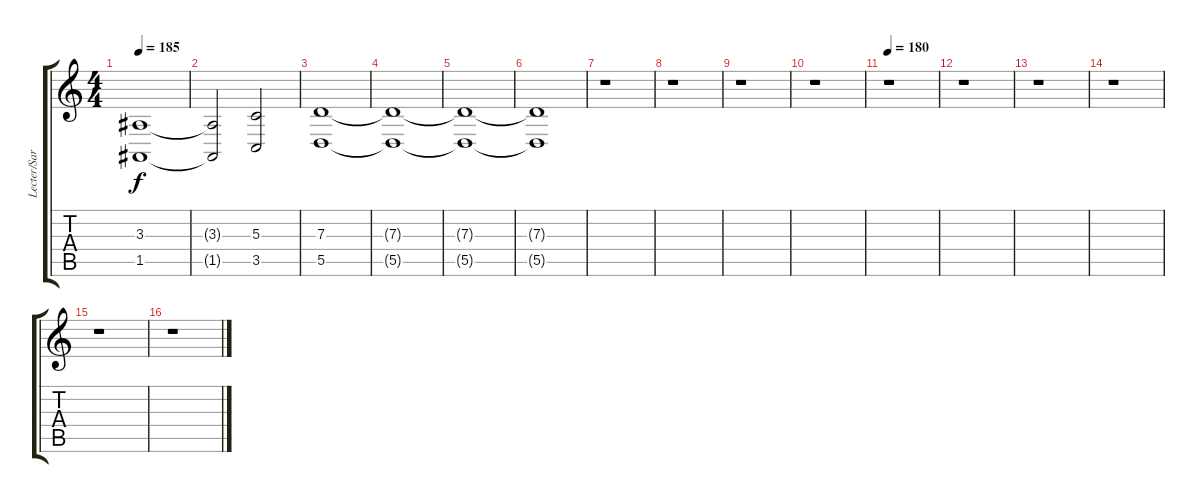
\track ("Lecter/Sarah (Keyb/Choir)" "Lecter/Sar") {instrument pad4choir}
\staff {score tabs}
\tuning (E4 B3 G3 D3 A2 D2) {hide}
\ts (4 4)
\tempo 185
\clef g2
\ks c
(3.3{t} 1.5{t}).1{dy f} |
(3.3{t} 1.5{t}).2 (5.3 3.5).2 |
(7.3 5.5).1 |
(7.3{t} 5.5{t}).1 |
(7.3{t} 5.5{t}).1 |
(7.3{t} 5.5{t}).1 |
r.1 |
r.1 |
r.1 |
r.1 |
\tempo 180
r.1 |
r.1 |
r.1 |
r.1 |
r.1 |
r.1
